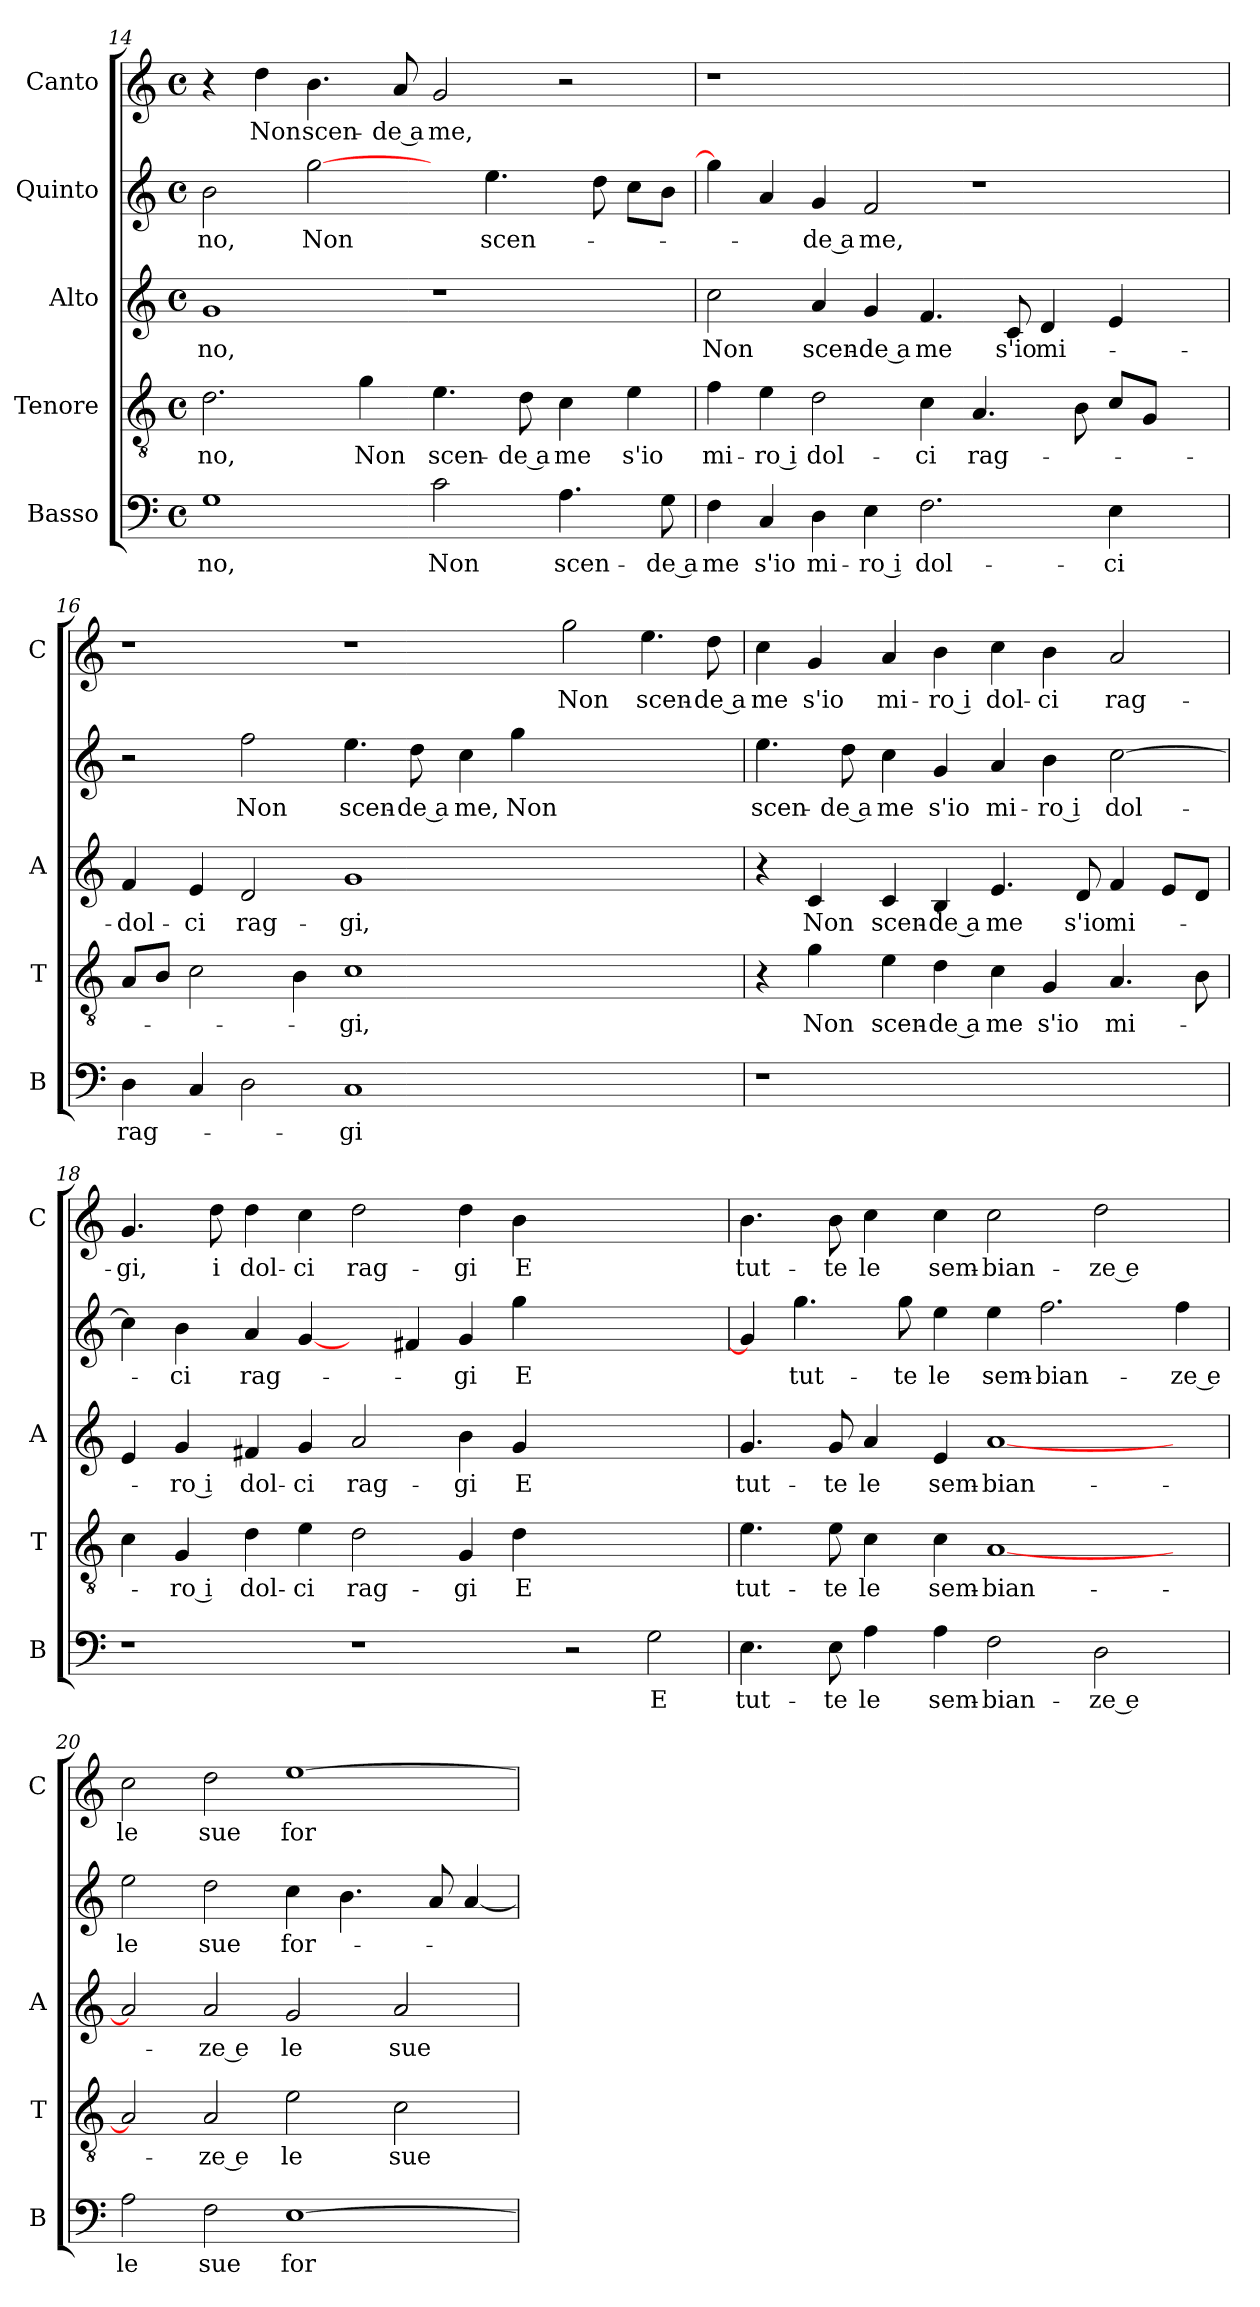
**kern	**text	**kern	**text	**kern	**text	**kern	**text	**kern	**text
*part5	*part5	*part4	*part4	*part3	*part3	*part2	*part2	*part1	*part1
*staff5	*staff5	*staff4	*staff4	*staff3	*staff3	*staff2	*staff2	*staff1	*staff1
*I"Basso	*	*I"Tenore	*	*I"Alto	*	*I"Quinto	*	*I"Canto	*
*I'B	*	*I'T	*	*I'A	*	*	*	*I'C	*
*clefF4	*	*clefGv2	*	*clefG2	*	*clefG2	*	*clefG2	*
*k[]	*	*k[]	*	*k[]	*	*k[]	*	*k[]	*
*C:	*	*C:	*	*C:	*	*C:	*	*C:	*
*M4/4	*	*M4/4	*	*M4/4	*	*M4/4	*	*M4/4	*
*met(c)	*	*met(c)	*	*met(c)	*	*met(c)	*	*met(c)	*
=14	=14	=14	=14	=14	=14	=14	=14	=14	=14
1G	-no,	2.d	-no,	1g	-no,	2b	-no,	4r	.
.	.	.	.	.	.	.	.	4dd	Non
.	.	.	.	.	.	[2gg	Non	4.b	scen-
.	.	4g	Non	.	.	.	.	.	.
.	.	.	.	.	.	.	.	8a	-de a
2c	Non	4.e	scen-	1r	.	4ryy	.	2g	me,
.	.	.	.	.	.	4.ee	scen-	.	.
.	.	8d	-de a	.	.	.	.	.	.
4.A	scen-	4c	me	.	.	.	.	2r	.
.	.	.	.	.	.	8dd	.	.	.
.	.	4e	s'io	.	.	8ccL	.	.	.
8G	-de a	.	.	.	.	8bJ	.	.	.
=15	=15	=15	=15	=15	=15	=15	=15	=15	=15
4F	me	4f	mi-	2cc	Non	4gg]	.	1r	.
4C	s'io	4e	-ro i	.	.	4a	.	.	.
4D	mi-	2d	dol-	4a	scen-	4g	-de a	.	.
4E	-ro i	.	.	4g	-de a	2f	me,	.	.
2.F	dol-	4c	-ci	4.f	me	.	.	1ryy	.
.	.	4.A	rag-	.	.	1r	.	.	.
.	.	.	.	8c	s'io	.	.	.	.
.	.	.	.	4d	mi-	.	.	.	.
.	.	8B	.	.	.	.	.	.	.
4E	-ci	8cL	.	4e	.	.	.	.	.
.	.	8GJ	.	.	.	.	.	.	.
4ryy	.	4ryy	.	4ryy	.	.	.	4ryy	.
=16	=16	=16	=16	=16	=16	=16	=16	=16	=16
4D	rag-	8AL	.	4f	-dol-	2r	.	1r	.
.	.	8BJ	.	.	.	.	.	.	.
4C	.	2c	.	4e	-ci	.	.	.	.
2D	.	.	.	2d	rag-	2ff	Non	.	.
.	.	4B	.	.	.	.	.	.	.
1C	-gi	1c	-gi,	1g	-gi,	4.ee	scen-	1r	.
.	.	.	.	.	.	8dd	-de a	.	.
.	.	.	.	.	.	4cc	me,	.	.
.	.	.	.	.	.	4gg	Non	.	.
1ryy	.	1ryy	.	1ryy	.	1ryy	.	2gg	Non
.	.	.	.	.	.	.	.	4.ee	scen-
.	.	.	.	.	.	.	.	8dd	-de a
=17	=17	=17	=17	=17	=17	=17	=17	=17	=17
1r	.	4r	.	4r	.	4.ee	scen-	4cc	me
.	.	4g	Non	4c	Non	.	.	4g	s'io
.	.	.	.	.	.	8dd	-de a	.	.
.	.	4e	scen-	4c	scen-	4cc	me	4a	mi-
.	.	4d	-de a	4B	-de a	4g	s'io	4b	-ro i
1ryy	.	4c	me	4.e	me	4a	mi-	4cc	dol-
.	.	4G	s'io	.	.	4b	-ro i	4b	-ci
.	.	.	.	8d	s'io	.	.	.	.
.	.	4.A	mi-	4f	mi-	[2cc	dol-	2a	rag-
.	.	.	.	8eL	.	.	.	.	.
.	.	8B	.	8dJ	.	.	.	.	.
=18	=18	=18	=18	=18	=18	=18	=18	=18	=18
1r	.	4c	.	4e	.	4cc]	.	4.g	-gi,
.	.	4G	-ro i	4g	-ro i	4b	-ci	.	.
.	.	.	.	.	.	.	.	8dd	i
.	.	4d	dol-	4f#X	dol-	4a	rag-	4dd	dol-
.	.	4e	-ci	4g	-ci	[4g	.	4cc	-ci
1r	.	2d	rag-	2a	rag-	4ryy	.	2dd	rag-
.	.	.	.	.	.	4f#X	.	.	.
.	.	4G	-gi	4b	-gi	4g	-gi	4dd	-gi
.	.	4d	E	4g	E	4gg	E	4b	E
2r	.	1ryy	.	1ryy	.	1ryy	.	1ryy	.
2G	E	.	.	.	.	.	.	.	.
=19	=19	=19	=19	=19	=19	=19	=19	=19	=19
4.E	tut-	4.e	tut-	4.g	tut-	4g]	.	4.b	tut-
.	.	.	.	.	.	4.gg	tut-	.	.
8E	-te	8e	-te	8g	-te	.	.	8b	-te
4A	le	4c	le	4a	le	.	.	4cc	le
.	.	.	.	.	.	8gg	-te	.	.
4A	sem-	4c	sem-	4e	sem-	4ee	le	4cc	sem-
2F	-bian-	[1A	-bian-	[1a	-bian-	4ee	sem-	2cc	-bian-
.	.	.	.	.	.	2.ff	-bian-	.	.
2D	-ze e	.	.	.	.	.	.	2dd	-ze e
4ryy	.	4ryy	.	4ryy	.	4ff	-ze e	4ryy	.
=20	=20	=20	=20	=20	=20	=20	=20	=20	=20
2A	le	2A]	.	2a]	.	2ee	le	2cc	le
2F	sue	2A	-ze e	2a	-ze e	2dd	sue	2dd	sue
[1E	for-	2e	le	2g	le	4cc	for-	[1ee	for-
.	.	.	.	.	.	4.b	.	.	.
.	.	2c	sue	2a	sue	.	.	.	.
.	.	.	.	.	.	8a	.	.	.
.	.	.	.	.	.	[4a	.	.	.
=	=	=	=	=	=	=	=	=	=
*-	*-	*-	*-	*-	*-	*-	*-	*-	*-
